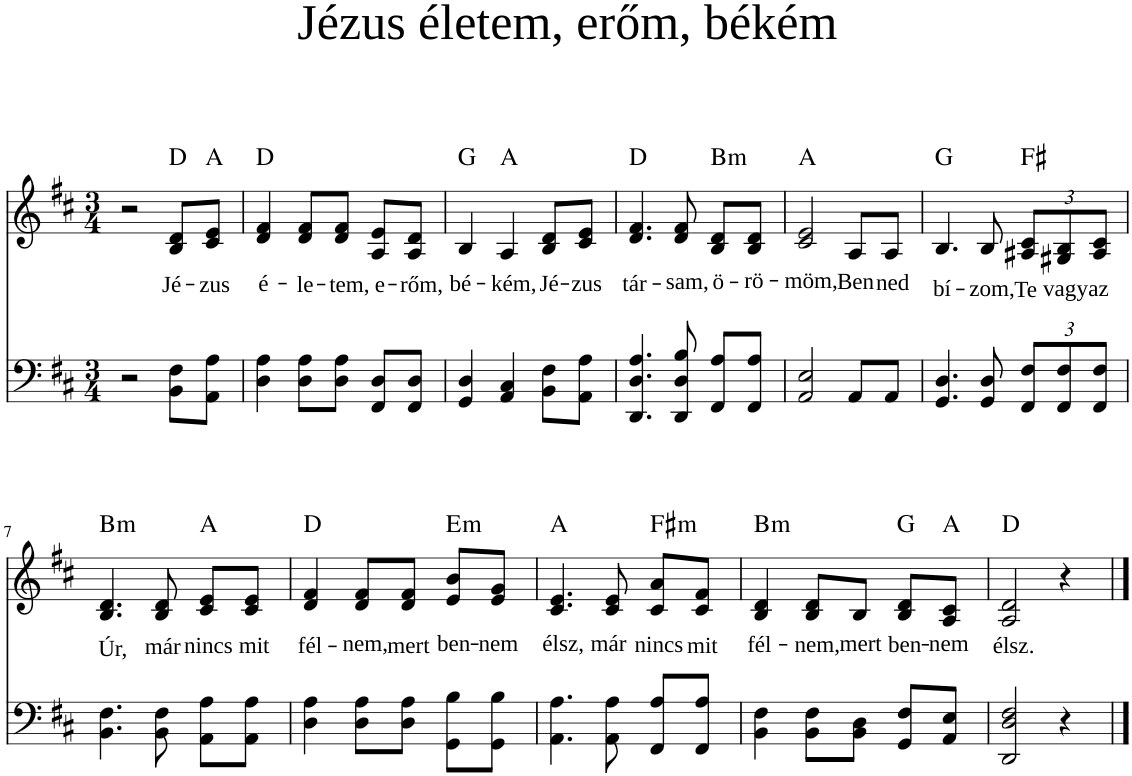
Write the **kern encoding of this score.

**kern	**kern	**text	**harte
*part2	*part1	*part1	*part1
*staff2	*staff1	*staff1	*
*I"Voice	*I"Voice	*	*
*clefF4	*clefG2	*	*
*k[f#c#]	*k[f#c#]	*	*
*M3/4	*M3/4	*	*
=1	=1	=1	=1
2r	2r	.	.
!	!	!LO:LY:b	!
8BB\ 8F#\L	8B/ 8d/L	Jé-	D:maj
!	!	!LO:LY:b	!
8AA\ 8A\J	8c#/ 8e/J	-zus	A:maj
=2	=2	=2	=2
!	!	!LO:LY:b	!
4D\ 4A\	4d/ 4f#/	é-	D:maj
!	!	!LO:LY:b	!
8D\ 8A\L	8d/ 8f#/L	-le-	.
!	!	!LO:LY:b	!
8D\ 8A\J	8d/ 8f#/J	-tem,	.
!	!	!LO:LY:b	!
8FF#/ 8D/L	8A/ 8e/L	e-	.
!	!	!LO:LY:b	!
8FF#/ 8D/J	8A/ 8d/J	-rőm,	.
=3	=3	=3	=3
!	!	!LO:LY:b	!
4GG/ 4D/	4B/	bé-	G:maj
!	!	!LO:LY:b	!
4AA/ 4C#/	4A/	-kém,	A:maj
!	!	!LO:LY:b	!
8BB\ 8F#\L	8B/ 8d/L	Jé-	.
!	!	!LO:LY:b	!
8AA\ 8A\J	8c#/ 8e/J	-zus	.
=4	=4	=4	=4
!	!	!LO:LY:b	!
4.DD/ 4.D/ 4.A/	4.d/ 4.f#/	tár-	D:maj
!	!	!LO:LY:b	!
8DD/ 8D/ 8B/	8d/ 8f#/	-sam,	.
!	!	!LO:LY:b	!LO:H:kt=m
8FF#/ 8A/L	8B/ 8d/L	ö-	B:min
!	!	!LO:LY:b	!
8FF#/ 8A/J	8B/ 8d/J	-rö-	.
=5	=5	=5	=5
!	!	!LO:LY:b	!
2AA/ 2E/	2c#/ 2e/	möm,	A:maj
!	!	!LO:LY:b	!
8AA/L	8A/L	Ben-	.
!	!	!LO:LY:b	!
8AA/J	8A/J	ned	.
=6	=6	=6	=6
!	!	!LO:LY:b	!
4.GG/ 4.D/	4.B/	bí-	G:maj
!	!	!LO:LY:b	!
8GG/ 8D/	8B/	-zom,	.
*Xbrackettup	*Xbrackettup	*	*
!	!	!LO:LY:b	!
12FF#/ 12F#/L	12A#X/ 12c#/L	Te	F#:maj
!	!	!LO:LY:b	!
12FF#/ 12F#/	12G#X/ 12B/	vagy	.
!	!	!LO:LY:b	!
12FF#/ 12F#/J	12A#/ 12c#/J	az	.
!!LO:LB:g=z
=7	=7	=7	=7
!	!	!LO:LY:b	!LO:H:kt=m
4.BB\ 4.F#\	4.B/ 4.d/	Úr,	B:min
!	!	!LO:LY:b	!
8BB\ 8F#\	8B/ 8d/	már	.
!	!	!LO:LY:b	!
8AA\ 8A\L	8c#/ 8e/L	nincs	A:maj
!	!	!LO:LY:b	!
8AA\ 8A\J	8c#/ 8e/J	mit	.
=8	=8	=8	=8
!	!	!LO:LY:b	!
4D\ 4A\	4d/ 4f#/	fél-	D:maj
!	!	!LO:LY:b	!
8D\ 8A\L	8d/ 8f#/L	-nem,	.
!	!	!LO:LY:b	!
8D\ 8A\J	8d/ 8f#/J	mert	.
!	!	!LO:LY:b	!LO:H:kt=m
8GG\ 8B\L	8e/ 8b/L	ben-	E:min
!	!	!LO:LY:b	!
8GG\ 8B\J	8e/ 8g/J	-nem	.
=9	=9	=9	=9
!	!	!LO:LY:b	!
4.AA\ 4.A\	4.c#/ 4.e/	élsz,	A:maj
!	!	!LO:LY:b	!
8AA\ 8A\	8c#/ 8e/	már	.
!	!	!LO:LY:b	!LO:H:kt=m
8FF#/ 8A/L	8c#/ 8a/L	nincs	F#:min
!	!	!LO:LY:b	!
8FF#/ 8A/J	8c#/ 8f#/J	mit	.
=10	=10	=10	=10
!	!	!LO:LY:b	!LO:H:kt=m
4BB\ 4F#\	4B/ 4d/	fél-	B:min
!	!	!LO:LY:b	!
8BB\ 8F#\L	8B/ 8d/L	-nem,	.
!	!	!LO:LY:b	!
8BB\ 8D\J	8B/J	mert	.
!	!	!LO:LY:b	!
8GG/ 8F#/L	8B/ 8d/L	ben-	G:maj
!	!	!LO:LY:b	!
8AA/ 8E/J	8A/ 8c#/J	-nem	A:maj
=11	=11	=11	=11
!	!	!LO:LY:b	!
2DD/ 2D/ 2F#/	2A/ 2d/	élsz.	D:maj
4r	4r	.	.
==	==	==	==
*-	*-	*-	*-
